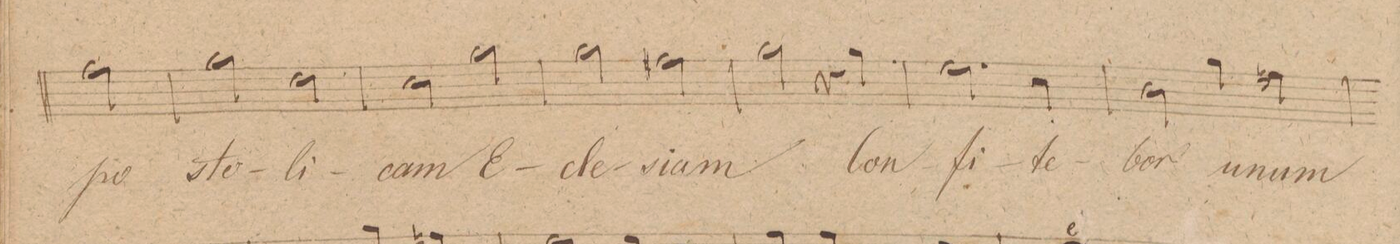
**kern	**text	**dynam
*I"Alto.	*	*
*clefC3	*	*
*k[g#c#f#]	*	*
*met(c|)	*	*
*M2/2	*	*
2g#\	-po-	.
=167	=167	=167
2a\	-sto-	.
2e\	-li-	.
=168	=168	=168
2d\	-cam	.
2a\	E-	.
=169	=169	=169
2a\	-cle-	.
2g#X\	-si-	.
=170	=170	=170
2a\	-am	.
4r	.	.
4a\	Con-	.
=171	=171	=171
2.f#\	-fi-	.
4d\	-te-	.
=172	=172	=172
2c#\	-bor	.
4a\	u-	.
4gn\	-num	.
=173	=173	=173
*-	*-	*-
